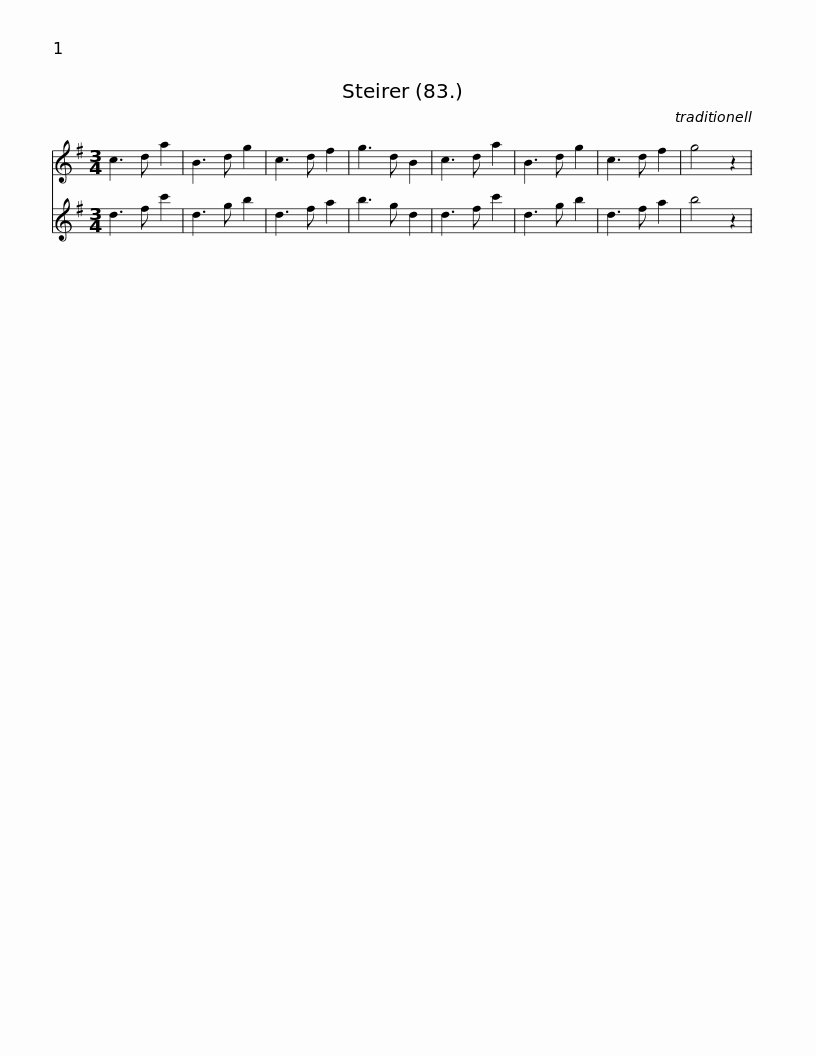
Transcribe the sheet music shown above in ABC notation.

X:1
%%score 1 2
L:1/8
M:3/4
I:linebreak $
K:G
V:1 treble
V:2 treble
V:1
 c3 d a2 | B3 d g2 | c3 d f2 | g3 d B2 | c3 d a2 | %5
 B3 d g2 | c3 d f2 | g4 z2 | %8
V:2
 d3 f c'2 | d3 g b2 | d3 f a2 | b3 g d2 | d3 f c'2 | %5
 d3 g b2 | d3 f a2 | b4 z2 | %8
